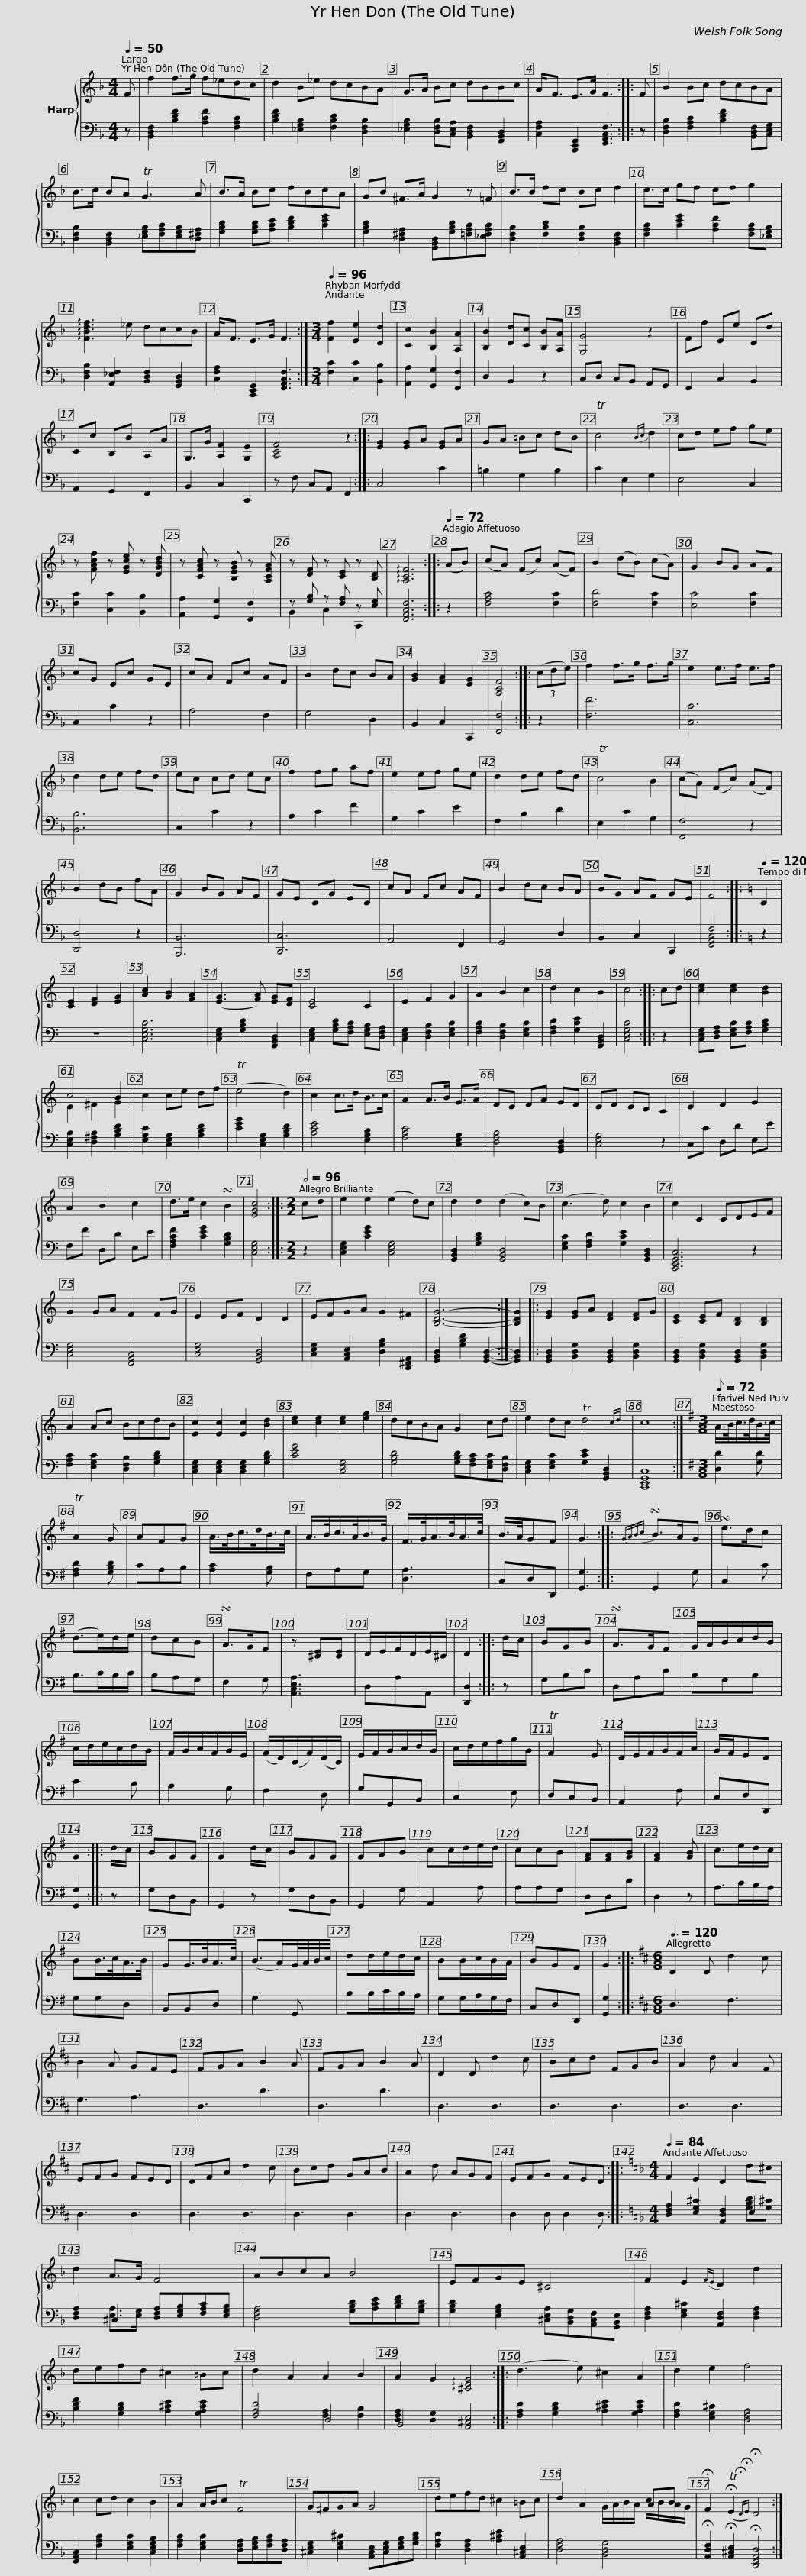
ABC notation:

X:1
%%score { ( 1 4 ) | ( 2 3 ) }
L:1/8
Q:1/4=50
M:4/4
I:linebreak $
K:F
V:1 treble
V:4 treble
V:2 bass
V:3 bass
V:1
 F | f2 f>g f_edc | d2 B_e dcBA | G>A Bc dBBc | A<F E>G F3 :: %5
 F | B2 Bc dcBA |$ B>c BA TG3 A | B>A Bc dBcA | GB ^F>A G2 z =F | %10
 B>B dc Bc d2 |$ c>c ed cd e2 | !arpeggio![FBdf]3 _e dccB | A<F E>G F3 :|$[M:3/4][Q:1/4=96] [Ff]2 [Ee]2 [Dd]2 | %15
 [Cc]2 [B,B]2 [A,A]2 | [B,B]2 [Dd][Cc] [B,B][A,A] | [G,G]4 z2 | Ff Ee Dd | Cc B,B A,A | %20
 G,>G [A,F]2 [G,E]2 | [A,CF]4 z2 ::$ [EG]2 [EG]A [EG]A | GA =Bc dB | Tc4{Bc} d2 | %25
 cd ef ge | z [FAcf] z [EGce] z [DGBd] | z [CFAc] z [B,EGB] z [A,CFA] | z [DF] z [CE] z [B,D] |$ !arpeggio![A,CF]6 :: %30
[Q:1/4=72] (AB) | (cA) (Fc) (AF) | B2 (dB) (cA) | G2 BG AF | cG Ec GE | %35
 cA Fc AF | B2 dc BA | [GB]2 [FA]2 [EG]2 |$ [A,CF]4 :: (3(cde) | %40
 f2 f>g f>g | e2 e>f e>f | d2 de fd | ec cd ec | f2 fg af | %45
 e2 ef ge | d2 de fd |$ Tc4 B2 | (cA) (Fc) (AF) | B2 dB fA | %50
 G2 BG AF | GE CG EC | cA Fc AF | B2 dc BA | BG AF GE | %55
 F4 ::$[K:C][Q:1/4=120] C2 | [CE]2 [DF]2 [EG]2 | [Ac]2 [GB]2 [FA]2 | ([EG]3 [FA]) [EG][DF] | %60
 [CE]4 C2 | E2 F2 G2 | A2 B2 c2 | d2 c2 B2 | c4 :: %65
 cd | [ce]2 [ce]2 [Bd]2 |$ c4 B2 | c2 ce df | (Te4 d2) | %70
 c2 c>d B>c | A2 A>B G>A | FE FA GF | EF ED C2 | E2 F2 G2 |$ %75
 A2 B2 c2 | d>e c2 !turn!B2 | [EGc]4 ::[M:2/2][Q:1/2=96] cd | e2 e2 (e2 d)c | %80
 d2 d2 (d2 c)B | (c3 d) c2 B2 | c2 C2 CDEF |$ G2 GA F2 FG | E2 EF D2 D2 | %85
 EFGA G2 ^F2 | [B,DG]6- :| [B,DG]2 |: [EG]2 [EG]A [DF]2 [DF]G | [CE]2 [CE]F [B,D]2 [B,D]2 | %90
 A2 Ac BcdB |$ [Ec]2 [Ec]2 [Ec]2 [Bd]2 | [ce]2 [ce]2 [ce]2 [eg]2 | dcBA G2 cd | e2 dc Td4{cd} | %95
 c8 :|$[K:G][M:3/8][Q:1/8=72] A/>B/c/>d/B/>c/ | TA2 G | AFG | A/>B/c/>d/B/>c/ | %100
 A/>B/c/>A/B/>G/ | F/>G/A/>B/A/>c/ | B/>A/GF | G3 ::${GABc} !turn!B>AG | %105
 !turn!e>dc | (d>e)d/e/ | dcB | !turn!A>GF | z [^CE][CE] | %110
 D/E/F/D/E/^C/ | D2 :: d/c/ | BGB | !turn!A>GF |$ %115
 G/A/B/c/d/B/ | c/d/e/c/d/B/ | A/B/c/A/B/G/ | (A/F/)(D/A/)(F/D/) | G/A/B/c/d/B/ | %120
 c/d/e/f/g/B/ | TA2 G | F/G/A/B/A/c/ |$ B/A/GF | G2 :: %125
 d/c/ | BGG | G2 d/c/ | BGG | GAB | %130
 cc/d/e/d/ | ccB | [FA][FA][GB] | [FA]2 [GB] | c>ed/c/ |$ %135
 BB/>c/A/>B/ | GG/>B/A/>c/ | (B>A)G/4A/4B/4c/4 | dd/e/d/c/ | BB/c/B/A/ | %140
 BGF | G2 ::[K:D][M:6/8][Q:3/8=120] D2 D d2 c |$ B2 A GFE | FGA B2 A | %145
 FGA B2 A | D2 D d2 c | Bcd FGB | A2 d A2 F | EFG FED | %150
 DFA d2 c |$ Bcd GAB | A2 d AGF | EFG FED ::[K:F][M:4/4][Q:1/4=84] F2 E2 D2 d^c | %155
 d2 A>G F4 |$ ABcA B4 | EFGE ^C4 | F2 E2{FE} D2 d2 | defd ^c2 =Bc | %160
 d2 A2 A2 B2 | A2 G2 !arpeggio![^CEG]4 ::$ (d3 e) ^c2 A2 | d2 e2 f4 | c2 cd c2 B2 | %165
 A2 A/B/c TF4 | G^FGA G4 | defd ^c2 =Bc |$ d2 A2 G2 AB | !fermata!F2 (!fermata!TE2{!fermata!D!fermata!E)} !fermata!D4 :| %170
V:2
 z | [B,,D,F,]2 [B,DF]2 [A,CF]2 [F,A,C]2 | [B,DF]2 [_E,G,B,]2 [F,B,D]2 [D,F,B,]2 | [_E,G,B,]2 [D,F,B,][C,E,A,] [B,,D,F,]2 [G,,B,,D,]2 | [C,F,A,]2 [C,,E,,G,,]2 [F,,A,,C,F,]3 :: %5
 z | [D,F,B,]2 [F,A,C]2 [B,DF]2 [B,,D,F,][C,E,G,] |$ [D,F,B,]2 [B,,D,F,]2 [_E,G,B,][F,A,C][E,G,B,][D,^F,A,] | [G,B,D]2 [G,B,D][A,CE] [B,DF]2 [CEG]2 | [G,B,D]2 [D,^F,A,]2 [G,,B,,D,][G,B,D][=F,A,C][_E,F,A,C] | %10
 [D,F,B,]2 [F,B,D]2 [D,F,B,]2 [B,,D,F,]2 |$ [F,A,C]2 [CEG]2 [A,CF]2 [F,A,C][_E,G,B,] | [D,F,B,]2 [A,,_E,F,]2 [B,,D,F,]2 [G,,B,,D,]2 | [C,F,A,]2 [C,,E,,G,,]2 [F,,A,,C,F,]3 :|$[M:3/4] [F,C]2 [C,C]2 [B,,B,]2 | %15
 [A,,A,]2 [G,,G,]2 [F,,F,]2 | D,2 B,,2 z2 | C,D, C,B,, A,,G,, | F,,2 C,2 B,,2 | A,,2 G,,2 F,,2 | %20
 B,,2 C,2 C,,2 | z F, C,A,, F,,2 ::$ C,4 C2 | =B,2 G,2 B,2 | C2 E,2 G,2 | %25
 E,4 C,2 | [F,C]2 [C,C]2 [B,,B,]2 | [A,,A,]2 [G,,G,]2 [F,,F,]2 | z [G,B,] z [F,A,] z [E,G,] |$ [F,,A,,C,F,]6 :: %30
 z2 | [F,A,C]4 [F,C]2 | [F,D]4 [F,C]2 | [E,C]4 [F,C]2 | C,2 C2 z2 | %35
 A,4 F,2 | G,4 D,2 | B,,2 C,2 C,,2 |$ [F,,F,]4 :: z2 | %40
 [F,F]6 | [C,C]6 | [B,,B,]6 | C,2 C2 z2 | A,2 C2 F2 | %45
 G,2 C2 E2 | F,2 B,2 D2 |$ E,2 C2 G,2 | [F,,F,]4 z2 | [D,,D,]4 z2 | %50
 [B,,,B,,]6 | [C,,C,]6 | A,,4 F,,2 | G,,4 D,2 | B,,2 C,2 C,,2 | %55
 [F,,A,,C,F,]4 ::$[K:C] z2 | z6 | [C,E,G,C]6 | [C,E,G,]2 [G,B,D]2 [G,,B,,D,]2 | %60
 [C,E,G,]2 [G,B,D][F,A,C] [E,G,B,][D,F,A,] | [C,E,G,]2 [D,F,B,]2 [E,G,C]2 | [F,A,C]2 [D,F,B,]2 [E,G,C]2 | [F,A,D]2 [G,CE]2 [G,,B,,D,]2 | [C,E,G,C]4 :: %65
 z2 | [C,E,G,][D,F,A,] [E,G,C][F,A,C] [G,B,D]2 |$ [C,E,A,]2 [D,^F,A,]2 [G,B,D]2 | [E,G,C]2 [C,E,G,]2 [G,B,D]2 | [CEG]2 [C,E,G,]2 [G,B,D]2 | %70
 [A,CE]4 [E,G,B,]2 | [F,A,C]4 [C,E,G,]2 | [D,F,A,]4 [G,,B,,D,]2 | [C,E,G,]4 z2 | C,C D,D E,E |$ %75
 F,F D,D E,E | [F,A,CF]2 [CEG]2 [G,B,D]2 | [C,E,G,]4 ::[M:2/2] z2 | [C,E,G,]2 [CEG]2 [C,E,G,]4 | %80
 [G,,B,,D,]2 [G,B,D]2 [G,,B,,D,]4 | [E,G,C]2 [F,A,D]2 [G,CE]2 [G,,B,,D,]2 | [C,,E,,G,,C,]6 z2 |$ [C,E,G,]4 [F,,A,,C,]4 | [C,E,G,]4 [G,,B,,D,]4 | %85
 [C,E,G,]2 [A,,C,E,]2 [D,G,B,]2 [D,,^F,,A,,]2 | [G,,B,,D,]2 [G,B,D]2 [G,,B,,D,]2- :| [G,,B,,D,]2 |: [G,,B,,D,]2 [B,,D,G,]2 [G,,B,,D,]2 [B,,D,G,]2 | [G,,B,,D,]2 [B,,D,G,]2 [G,,B,,D,]2 [B,,D,G,]2 | %90
 [F,A,C]2 [E,G,C]2 [D,F,B,]2 [G,B,D]2 |$ [C,E,G,]2 [C,E,G,]2 [C,E,G,]2 [G,B,D]2 | [CEG]4 [C,E,G,]4 | [G,B,D]4 [G,B,D][F,A,C][E,G,C][D,F,B,] | [C,E,G,]2 [E,G,C]2 [G,CE]2 [G,,B,,D,]2 | %95
 [C,,E,,G,,C,]8 :|$[K:G][M:3/8] [D,D]2 [G,D] | [F,A,D]2 [G,B,D] | CA,B, | [A,C]2 [G,B,] | %100
 F,A,G, | [D,A,]3 | C,D,D,, | [G,,G,]3 ::$ G,,2 G, | %105
 C,2 C | B,>CB,/C/ | B,A,G, | F,2 G, | [A,,C,E,A,]3 | %110
 D,A,A,, | [D,,D,]2 :: z | G,B,D | D,A,D |$ %115
 B,G,B, | C2 B, | A,2 G, | F,2 D, | G,G,,B,, | %120
 C,2 E, | D,C,B,, | A,,2 F, |$ C,D,D,, | [G,,G,]2 :: %125
 z | G,D,B,, | G,,2 z | G,D,B,, | G,,2 G, | %130
 A,,2 A, | A,A,G, | D,D,D | D,2 z | A,>CB,/A,/ |$ %135
 G,G,D, | B,,B,,D, | G,2 G,, | B,B,/C/B,/A,/ | G,G,/A,/G,/F,/ | %140
 C,D,D,, | [G,,G,]2 ::[K:D][M:6/8] D,3 F,3 |$ G,3 A,3 | D,3 D3 | %145
 D,3 D3 | D,3 D,3 | D,3 D,3 | D,3 D,3 | D,3 D,3 | %150
 D,3 D,3 |$ D,3 D,3 | D,3 D,3 | D,2 D, D,2 D, ::[K:F][M:4/4] [D,F,A,]2 [E,G,^C]2 [A,,D,F,]2 E,2 | %155
 [D,F,A,]2 ^C,2 [D,F,A,][E,G,B,][F,A,C][E,G,B,] |$ [D,F,A,]4 [G,B,D][A,CE][B,DF][G,B,D] | [G,B,D]2 [E,G,B,]2 [^C,E,A,][B,,D,G,][A,,C,F,][G,,B,,E,] | [D,F,A,]2 [E,G,^C]2 [A,,D,F,]2 [D,F,A,]2 | [B,DF]2 [G,B,D]2 [A,^CE]2 [G,A,CE]2 | %160
 [F,A,D]4 D,4 | B,,4 [A,,^C,E,]4 ::$ [F,A,D]2 [G,B,D]2 [A,^CE]2 [G,A,CE]2 | [F,A,D]2 [E,G,^C]2 [D,F,A,]4 | [F,,A,,C,]2 [F,A,C]2 [E,G,C]2 [C,E,G,B,]2 | %165
 [F,A,C]2 [E,G,C]2 [D,F,A,][E,G,B,][F,A,C][D,F,A,] | [^C,E,G,]2 [E,G,^C]2 [A,,C,E,][C,E,G,][E,G,B,][G,B,D] | [F,A,D]2 [D,F,A,]2 [A,^CE]2 [A,,^C,E,]2 |$ [D,F,A,]4 [B,,D,G,]4 | !fermata![A,,D,F,]2 !fermata![A,,^C,E,]2 !fermata![D,,F,,A,,D,]4 :| %170
V:3
 x | x8 | x8 | x8 | x7 :: %5
 x | x8 |$ x8 | x8 | x8 | %10
 x8 |$ x8 | x8 | x7 :|$[M:3/4] x6 | %15
 x6 | x6 | x6 | x6 | x6 | %20
 x6 | x6 ::$ x6 | x6 | x6 | %25
 x6 | x6 | x6 | B,,2 C,2 C,,2 |$ x6 :: %30
 x2 | x6 | x6 | x6 | x6 | %35
 x6 | x6 | x6 |$ x4 :: x2 | %40
 x6 | x6 | x6 | x6 | x6 | %45
 x6 | x6 |$ x6 | x6 | x6 | %50
 x6 | x6 | x6 | x6 | x6 | %55
 x4 ::$[K:C] x2 | x6 | x6 | x6 | %60
 x6 | x6 | x6 | x6 | x4 :: %65
 x2 | x6 |$ x6 | x6 | x6 | %70
 x6 | x6 | x6 | x6 | x6 |$ %75
 x6 | x6 | x4 ::[M:2/2] x2 | x8 | %80
 x8 | x8 | x8 |$ x8 | x8 | %85
 x8 | x6 :| x2 |: x8 | x8 | %90
 x8 |$ x8 | x8 | x8 | x8 | %95
 x8 :|$[K:G][M:3/8] x3 | x3 | x3 | x3 | %100
 x3 | x3 | x3 | x3 ::$ x3 | %105
 x3 | x3 | x3 | x3 | x3 | %110
 x3 | x2 :: x | x3 | x3 |$ %115
 x3 | x3 | x3 | x3 | x3 | %120
 x3 | x3 | x3 |$ x3 | x2 :: %125
 x | x3 | x3 | x3 | x3 | %130
 x3 | x3 | x3 | x3 | x3 |$ %135
 x3 | x3 | x3 | x3 | x3 | %140
 x3 | x2 ::[K:D][M:6/8] x6 |$ x6 | x6 | %145
 x6 | x6 | x6 | x6 | x6 | %150
 x6 |$ x6 | x6 | x6 ::[K:F][M:4/4] x6 [G,B,D][G,^C] | %155
 x2 [E,A,]>[E,G,] x4 |$ x8 | x8 | x8 | x8 | %160
 x4 [F,A,]2 [F,B,]2 | [D,F,A,]2 [D,G,]2 x4 ::$ x8 | x8 | x8 | %165
 x8 | x8 | x8 |$ x8 | x8 :| %170
V:4
 x | x8 | x8 | x8 | x7 :: %5
 x | x8 |$ x8 | x8 | x8 | %10
 x8 |$ x8 | x8 | x7 :|$[M:3/4] x6 | %15
 x6 | x6 | x6 | x6 | x6 | %20
 x6 | x6 ::$ x6 | x6 | x6 | %25
 x6 | x6 | x6 | x6 |$ x6 :: %30
 x2 | x6 | x6 | x6 | x6 | %35
 x6 | x6 | x6 |$ x4 :: x2 | %40
 x6 | x6 | x6 | x6 | x6 | %45
 x6 | x6 |$ x6 | x6 | x6 | %50
 x6 | x6 | x6 | x6 | x6 | %55
 x4 ::$[K:C] x2 | x6 | x6 | x6 | %60
 x6 | x6 | x6 | x6 | x4 :: %65
 x2 | x6 |$ E2 ^F2 G2 | x6 | x6 | %70
 x6 | x6 | x6 | x6 | x6 |$ %75
 x6 | x6 | x4 ::[M:2/2] x2 | x8 | %80
 x8 | x8 | x8 |$ x8 | x8 | %85
 x8 | x6 :| x2 |: x8 | x8 | %90
 x8 |$ x8 | x8 | x8 | x8 | %95
 x8 :|$[K:G][M:3/8] x3 | x3 | x3 | x3 | %100
 x3 | x3 | x3 | x3 ::$ x3 | %105
 x3 | x3 | x3 | x3 | x3 | %110
 x3 | x2 :: x | x3 | x3 |$ %115
 x3 | x3 | x3 | x3 | x3 | %120
 x3 | x3 | x3 |$ x3 | x2 :: %125
 x | x3 | x3 | x3 | x3 | %130
 x3 | x3 | x3 | x3 | x3 |$ %135
 x3 | x3 | x3 | x3 | x3 | %140
 x3 | x2 ::[K:D][M:6/8] x6 |$ x6 | x6 | %145
 x6 | x6 | x6 | x6 | x6 | %150
 x6 |$ x6 | x6 | x6 ::[K:F][M:4/4] x8 | %155
 x8 |$ x8 | x8 | x8 | x8 | %160
 x8 | x8 ::$ x8 | x8 | x8 | %165
 x8 | x8 | x8 |$ x4 G/A/B/A/ c/B/A/G/ | x8 :| %170
